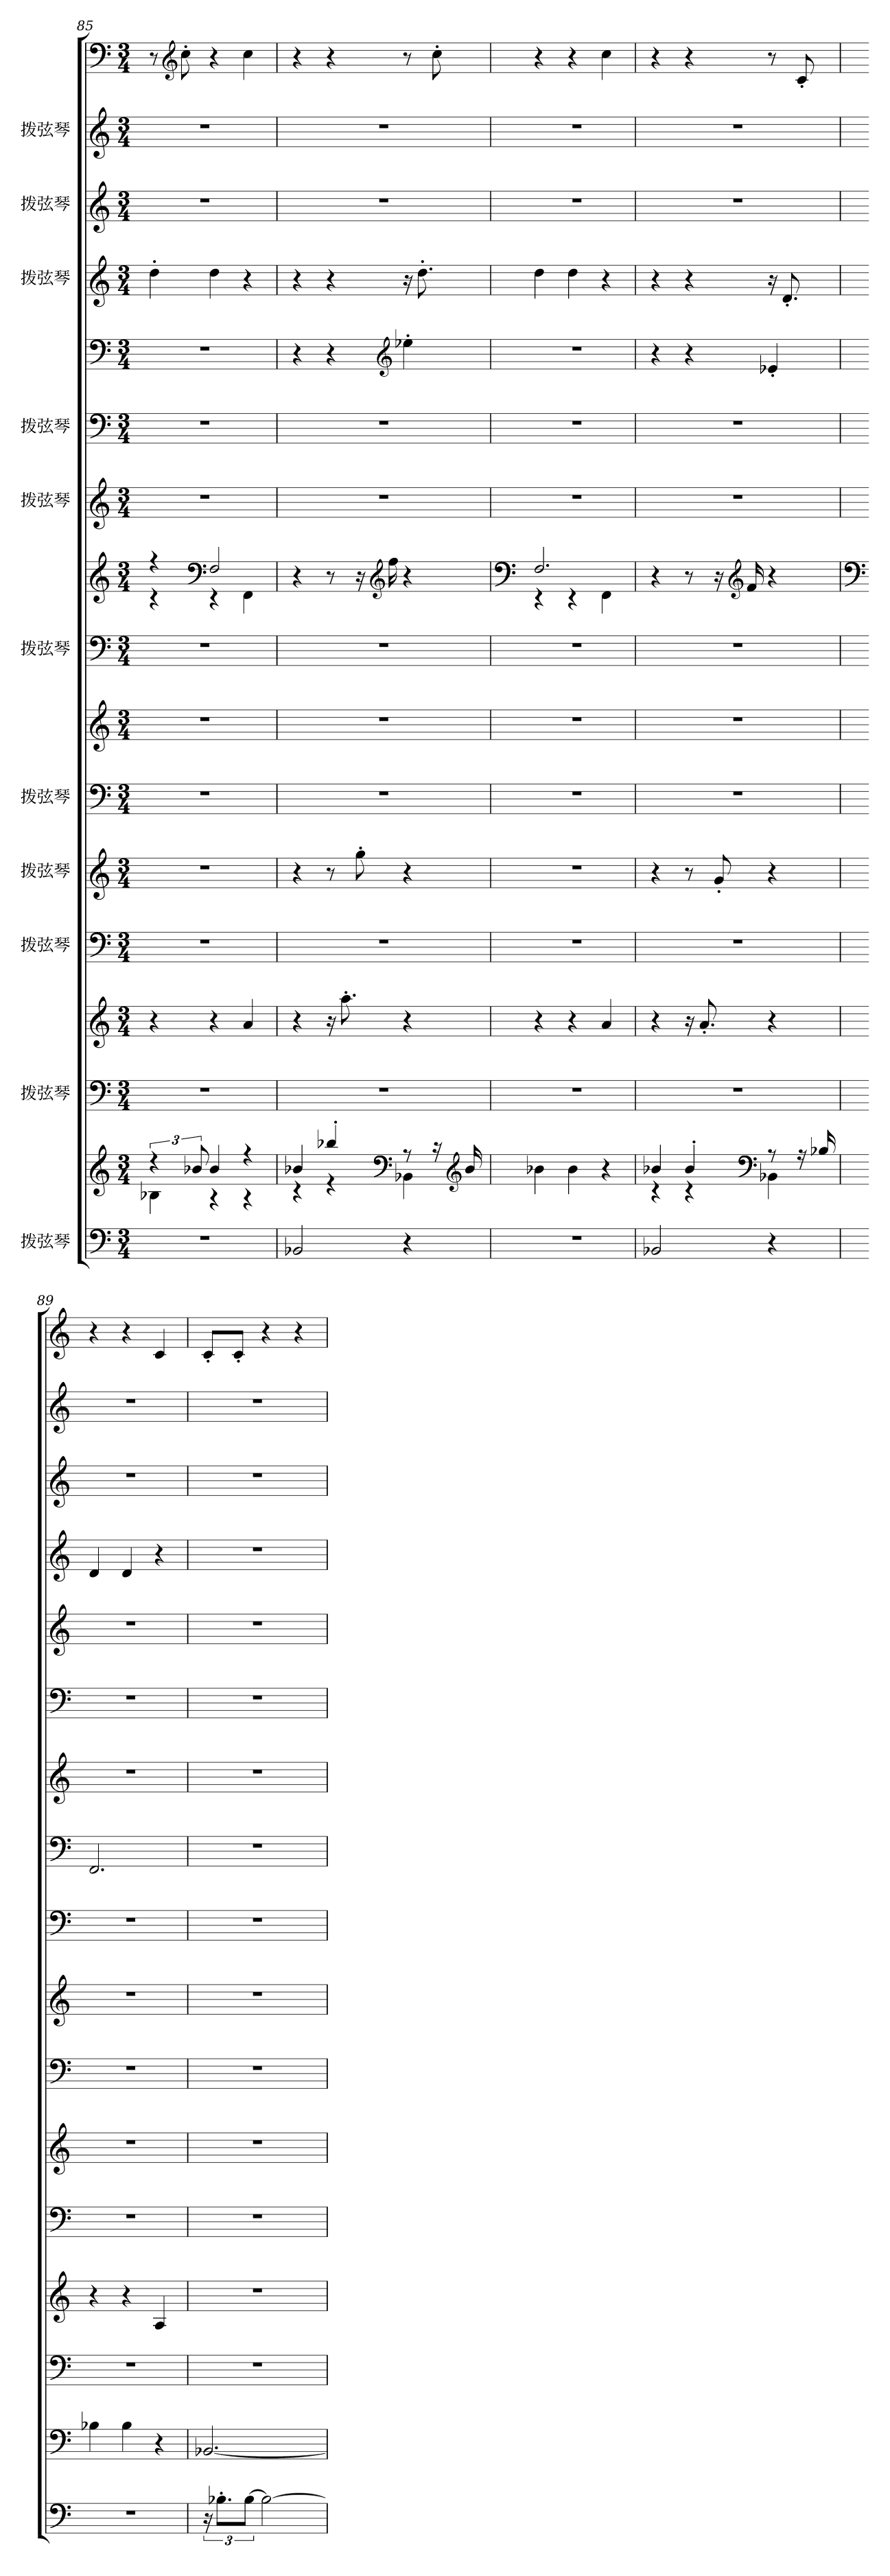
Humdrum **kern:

**kern	**kern	**kern	**kern	**kern	**kern	**kern	**kern	**kern	**kern	**kern	**kern	**kern	**kern	**kern	**kern	**kern
*part11	*part11	*part10	*part10	*part9	*part8	*part7	*part7	*part6	*part6	*part5	*part4	*part4	*part3	*part2	*part1	*part1
*staff17	*staff16	*staff15	*staff14	*staff13	*staff12	*staff11	*staff10	*staff9	*staff8	*staff7	*staff6	*staff5	*staff4	*staff3	*staff2	*staff1
*I"拨弦琴	*	*I"拨弦琴	*	*I"拨弦琴	*I"拨弦琴	*I"拨弦琴	*	*I"拨弦琴	*	*I"拨弦琴	*I"拨弦琴	*	*I"拨弦琴	*I"拨弦琴	*I"拨弦琴	*
*clefF4	*clefG2	*clefF4	*clefG2	*clefF4	*clefG2	*clefF4	*clefG2	*clefF4	*clefG2	*clefG2	*clefF4	*clefF4	*clefG2	*clefG2	*clefG2	*clefF4
*k[]	*k[]	*k[]	*k[]	*k[]	*k[]	*k[]	*k[]	*k[]	*k[]	*k[]	*k[]	*k[]	*k[]	*k[]	*k[]	*k[]
*M3/4	*M3/4	*M3/4	*M3/4	*M3/4	*M3/4	*M3/4	*M3/4	*M3/4	*M3/4	*M3/4	*M3/4	*M3/4	*M3/4	*M3/4	*M3/4	*M3/4
=85	=85	=85	=85	=85	=85	=85	=85	=85	=85	=85	=85	=85	=85	=85	=85	=85
*	*^	*	*	*	*	*	*	*	*^	*	*	*	*	*	*	*
2.r	6r	4B-X\	2.r	4r	2.r	2.r	2.r	2.r	2.r	4r	4r	2.r	2.r	2.r	4dd'\	2.r	2.r	8r
*	*	*	*	*	*	*	*	*	*	*	*	*	*	*	*	*	*	*clefG2
.	.	.	.	.	.	.	.	.	.	.	.	.	.	.	.	.	.	8cc'\
.	12b-X/	.	.	.	.	.	.	.	.	.	.	.	.	.	.	.	.	.
*	*	*	*	*	*	*	*	*	*	*clefF4	*	*	*	*	*	*	*	*
.	4b-/	4r	.	4r	.	.	.	.	.	2F/	4r	.	.	.	4dd\	.	.	4r
.	4r	4r	.	4a/	.	.	.	.	.	.	4FF\	.	.	.	4r	.	.	4cc\
*	*	*	*	*	*	*	*	*	*	*v	*v	*	*	*	*	*	*	*
!!LO:PB:g=z
=86	=86	=86	=86	=86	=86	=86	=86	=86	=86	=86	=86	=86	=86	=86	=86	=86	=86
2BB-X/	4b-X/	4r	2.r	4r	2.r	4r	2.r	2.r	2.r	4r	2.r	2.r	4r	4r	2.r	2.r	4r
.	4bb-X'/	4r	.	16r	.	8r	.	.	.	8r	.	.	4r	4r	.	.	4r
.	.	.	.	8.aa'\	.	.	.	.	.	.	.	.	.	.	.	.	.
.	.	.	.	.	.	8gg'\	.	.	.	16r	.	.	.	.	.	.	.
*	*	*	*	*	*	*	*	*	*	*clefG2	*	*	*	*	*	*	*
.	.	.	.	.	.	.	.	.	.	16ff\	.	.	.	.	.	.	.
*	*clefF4	*	*	*	*	*	*	*	*	*	*	*	*clefG2	*	*	*	*
4r	8r	4BB-X\	.	4r	.	4r	.	.	.	4r	.	.	4ee-X'\	16r	.	.	8r
.	.	.	.	.	.	.	.	.	.	.	.	.	.	8.dd'\	.	.	.
.	16r	.	.	.	.	.	.	.	.	.	.	.	.	.	.	.	8cc'\
*	*clefG2	*	*	*	*	*	*	*	*	*	*	*	*	*	*	*	*
.	16b-/	.	.	.	.	.	.	.	.	.	.	.	.	.	.	.	.
*	*v	*v	*	*	*	*	*	*	*	*	*	*	*	*	*	*	*
=87	=87	=87	=87	=87	=87	=87	=87	=87	=87	=87	=87	=87	=87	=87	=87	=87
*	*	*	*	*	*	*	*	*	*clefF4	*	*	*	*	*	*	*
*	*	*	*	*	*	*	*	*	*^	*	*	*	*	*	*	*
2.r	4b-X\	2.r	4r	2.r	2.r	2.r	2.r	2.r	2.F/	4r	2.r	2.r	2.r	4dd\	2.r	2.r	4r
.	4b-\	.	4r	.	.	.	.	.	.	4r	.	.	.	4dd\	.	.	4r
.	4r	.	4a/	.	.	.	.	.	.	4FF\	.	.	.	4r	.	.	4cc\
*	*	*	*	*	*	*	*	*	*v	*v	*	*	*	*	*	*	*
=88	=88	=88	=88	=88	=88	=88	=88	=88	=88	=88	=88	=88	=88	=88	=88	=88
*	*^	*	*	*	*	*	*	*	*	*	*	*	*	*	*	*
2BB-X/	4b-X/	4r	2.r	4r	2.r	4r	2.r	2.r	2.r	4r	2.r	2.r	4r	4r	2.r	2.r	4r
.	4b-'/	4r	.	16r	.	8r	.	.	.	8r	.	.	4r	4r	.	.	4r
.	.	.	.	8.a'/	.	.	.	.	.	.	.	.	.	.	.	.	.
.	.	.	.	.	.	8g'/	.	.	.	16r	.	.	.	.	.	.	.
*	*	*	*	*	*	*	*	*	*	*clefG2	*	*	*	*	*	*	*
.	.	.	.	.	.	.	.	.	.	16f/	.	.	.	.	.	.	.
*	*clefF4	*	*	*	*	*	*	*	*	*	*	*	*	*	*	*	*
4r	8r	4BB-X\	.	4r	.	4r	.	.	.	4r	.	.	4e-X'/	16r	.	.	8r
.	.	.	.	.	.	.	.	.	.	.	.	.	.	8.d'/	.	.	.
.	16r	.	.	.	.	.	.	.	.	.	.	.	.	.	.	.	8c'/
.	16B-X/	.	.	.	.	.	.	.	.	.	.	.	.	.	.	.	.
*	*v	*v	*	*	*	*	*	*	*	*	*	*	*	*	*	*	*
=89	=89	=89	=89	=89	=89	=89	=89	=89	=89	=89	=89	=89	=89	=89	=89	=89
*	*	*	*	*	*	*	*	*	*clefF4	*	*	*	*	*	*	*
2.r	4B-X\	2.r	4r	2.r	2.r	2.r	2.r	2.r	2.FF/	2.r	2.r	2.r	4d/	2.r	2.r	4r
.	4B-\	.	4r	.	.	.	.	.	.	.	.	.	4d/	.	.	4r
.	4r	.	4A/	.	.	.	.	.	.	.	.	.	4r	.	.	4c/
!!LO:PB:g=z
=90	=90	=90	=90	=90	=90	=90	=90	=90	=90	=90	=90	=90	=90	=90	=90	=90
24r	[2.BB-X/	2.r	2.r	2.r	2.r	2.r	2.r	2.r	2.r	2.r	2.r	2.r	2.r	2.r	2.r	8c'/L
12.B-X'\L	.	.	.	.	.	.	.	.	.	.	.	.	.	.	.	.
.	.	.	.	.	.	.	.	.	.	.	.	.	.	.	.	8c'/J
[12B-\J	.	.	.	.	.	.	.	.	.	.	.	.	.	.	.	.
2B-\_	.	.	.	.	.	.	.	.	.	.	.	.	.	.	.	4r
.	.	.	.	.	.	.	.	.	.	.	.	.	.	.	.	4r
=	=	=	=	=	=	=	=	=	=	=	=	=	=	=	=	=
*-	*-	*-	*-	*-	*-	*-	*-	*-	*-	*-	*-	*-	*-	*-	*-	*-
